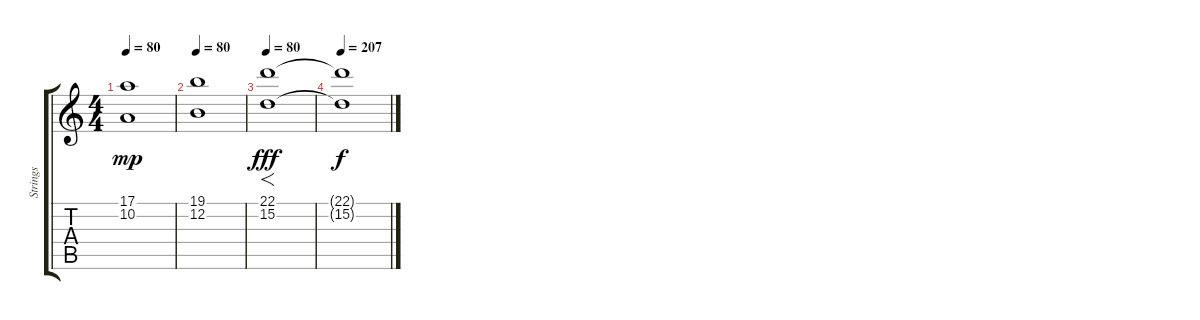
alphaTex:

\track ("Strings" "Strings") {instrument synthstrings2}
\staff {score tabs}
\tuning (E4 B3 G3 D3 A2 E2) {hide}
\ts (4 4)
\tempo 80
\clef g2
\ks c
(17.1 10.2).1{dy mp} |
\tempo 80
(19.1 12.2).1 |
\tempo 80
(22.1 15.2).1{f dy fff volume 12} |
\tempo 207
(22.1{t} 15.2{t}).1{dy f}
